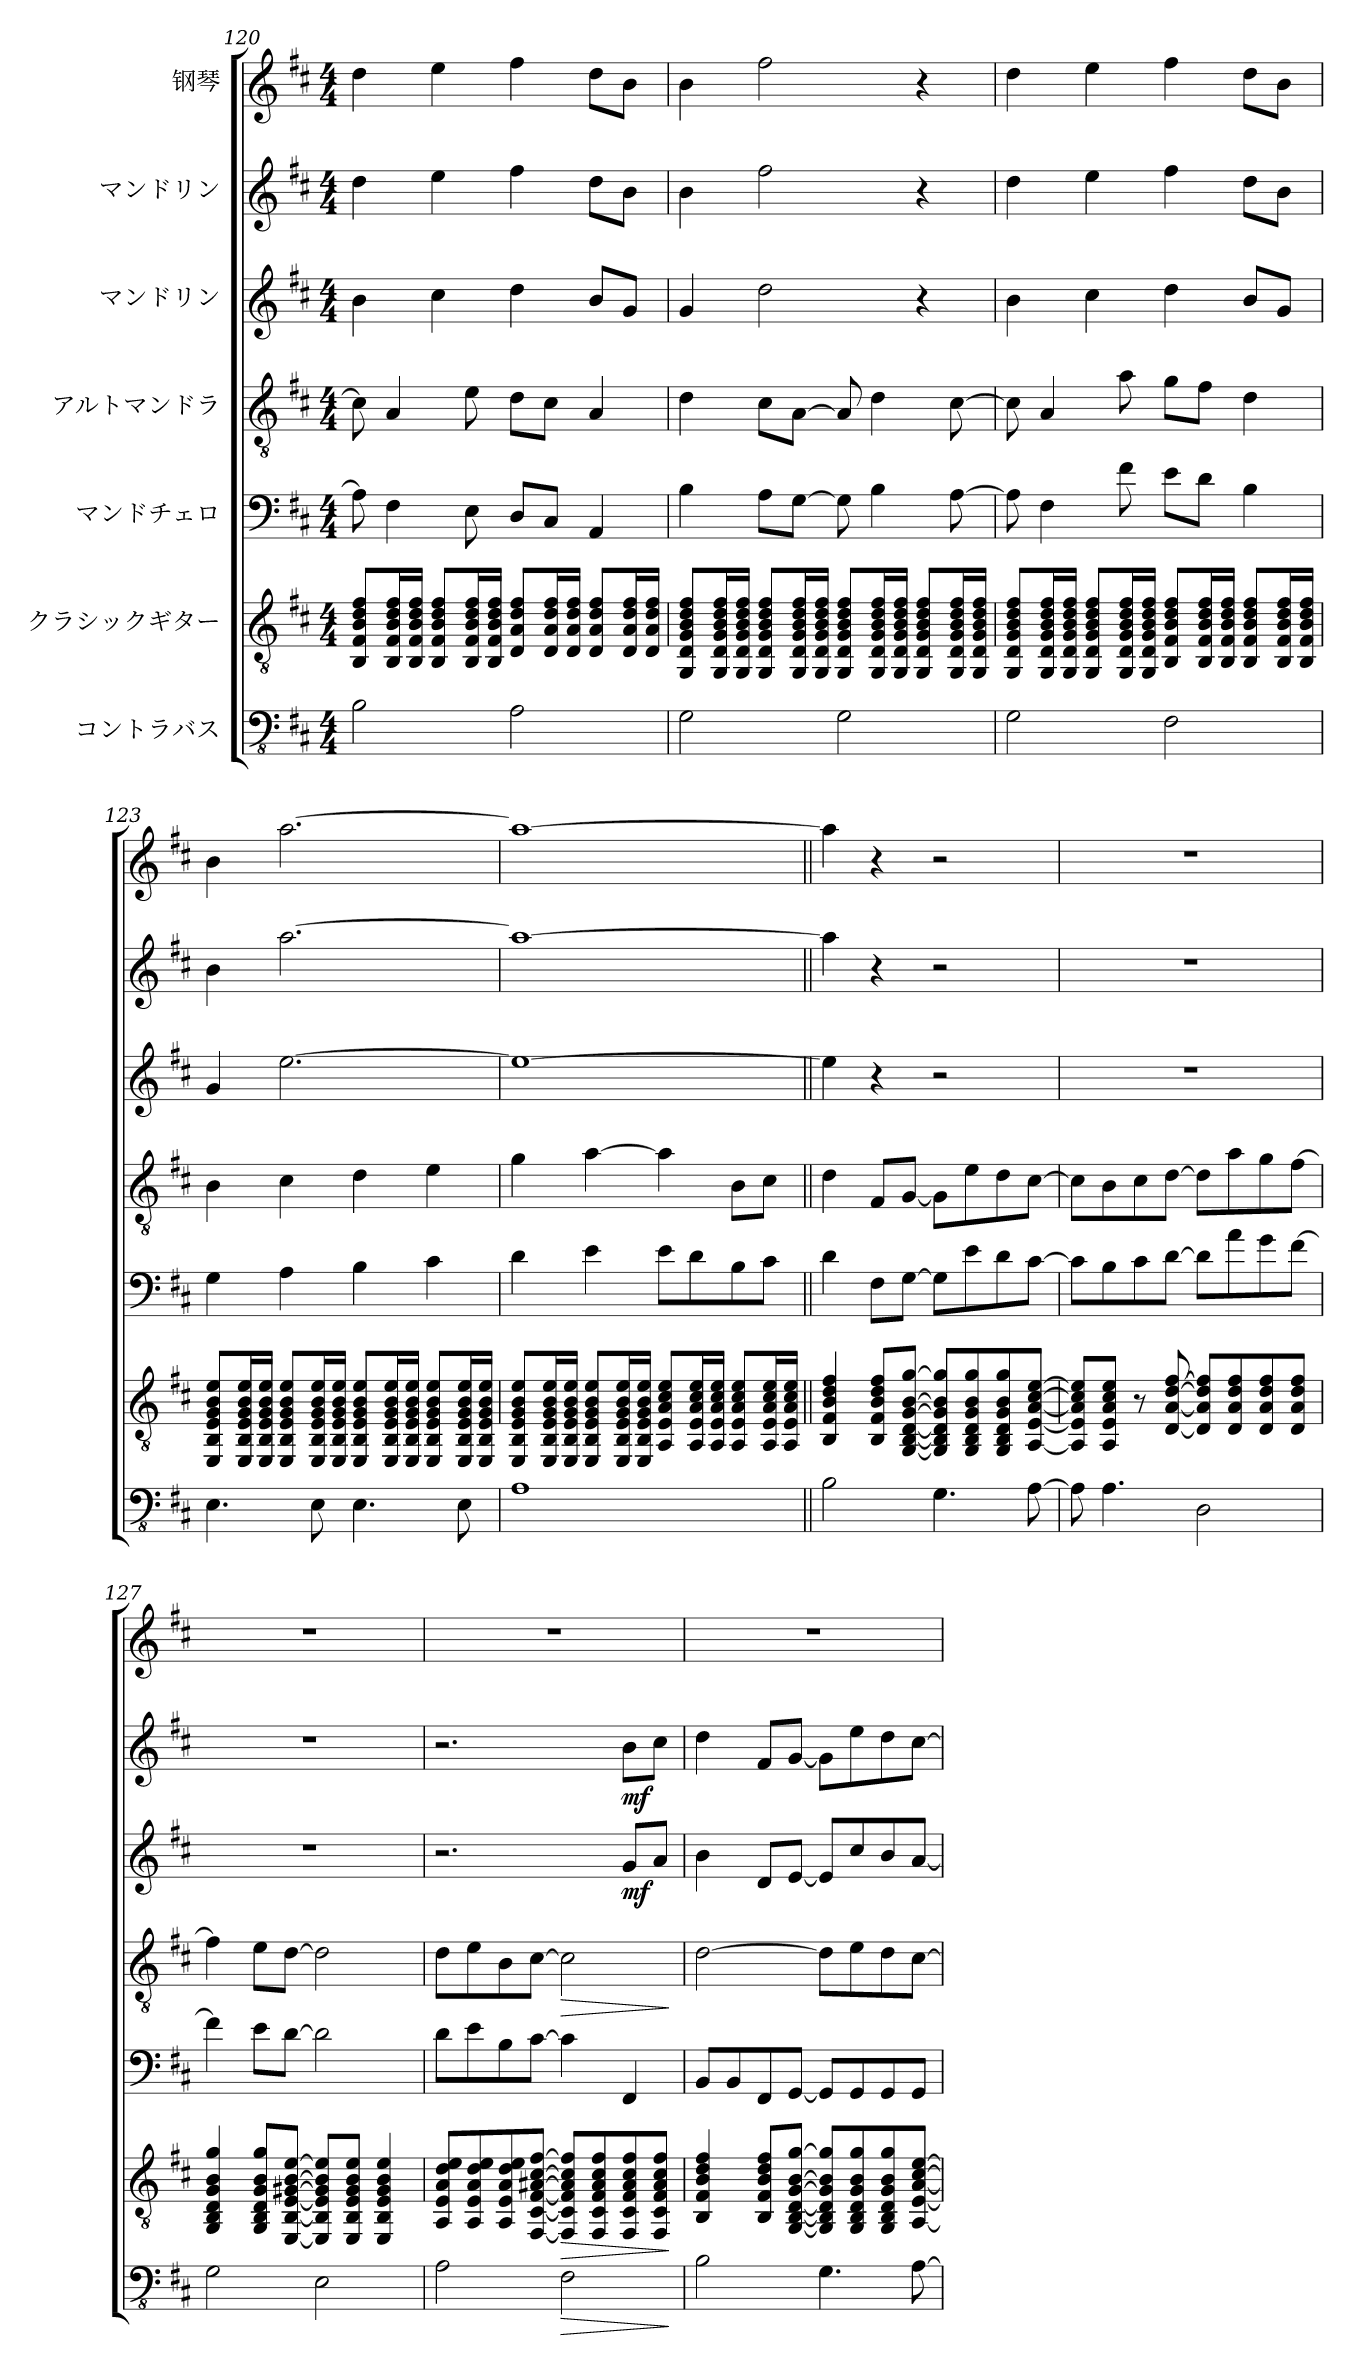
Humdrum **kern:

**kern	**dynam	**kern	**dynam	**kern	**kern	**dynam	**kern	**dynam	**kern	**dynam	**kern
*part7	*part7	*part6	*part6	*part5	*part4	*part4	*part3	*part3	*part2	*part2	*part1
*staff7	*staff7	*staff6	*staff6	*staff5	*staff4	*staff4	*staff3	*staff3	*staff2	*staff2	*staff1
*I"コントラバス	*	*I"クラシックギター	*	*I"マンドチェロ	*I"アルトマンドラ	*	*I"マンドリン	*	*I"マンドリン	*	*I"钢琴
*clefFv4	*	*clefGv2	*	*clefF4	*clefGv2	*	*clefG2	*	*clefG2	*	*clefG2
*k[f#c#]	*	*k[f#c#]	*	*k[f#c#]	*k[f#c#]	*	*k[f#c#]	*	*k[f#c#]	*	*k[f#c#]
*M4/4	*	*M4/4	*	*M4/4	*M4/4	*	*M4/4	*	*M4/4	*	*M4/4
=120	=120	=120	=120	=120	=120	=120	=120	=120	=120	=120	=120
2BB	.	8BB 8F# 8B 8d 8f#L	.	8A]	8c#]	.	4b	.	4dd	.	4dd
.	.	16BB 16F# 16B 16d 16f#L	.	4F#	4A	.	.	.	.	.	.
.	.	16BB 16F# 16B 16d 16f#JJ	.	.	.	.	.	.	.	.	.
.	.	8BB 8F# 8B 8d 8f#L	.	.	.	.	4cc#	.	4ee	.	4ee
.	.	16BB 16F# 16B 16d 16f#L	.	8E	8e	.	.	.	.	.	.
.	.	16BB 16F# 16B 16d 16f#JJ	.	.	.	.	.	.	.	.	.
2AA	.	8D 8A 8d 8f#L	.	8DL	8dL	.	4dd	.	4ff#	.	4ff#
.	.	16D 16A 16d 16f#L	.	8C#J	8c#J	.	.	.	.	.	.
.	.	16D 16A 16d 16f#JJ	.	.	.	.	.	.	.	.	.
.	.	8D 8A 8d 8f#L	.	4AA	4A	.	8bL	.	8ddL	.	8ddL
.	.	16D 16A 16d 16f#L	.	.	.	.	8gJ	.	8bJ	.	8bJ
.	.	16D 16A 16d 16f#JJ	.	.	.	.	.	.	.	.	.
=121	=121	=121	=121	=121	=121	=121	=121	=121	=121	=121	=121
2GG	.	8GG 8D 8G 8B 8d 8f#L	.	4B	4d	.	4g	.	4b	.	4b
.	.	16GG 16D 16G 16B 16d 16f#L	.	.	.	.	.	.	.	.	.
.	.	16GG 16D 16G 16B 16d 16f#JJ	.	.	.	.	.	.	.	.	.
.	.	8GG 8D 8G 8B 8d 8f#L	.	8AL	8c#L	.	2dd	.	2ff#	.	2ff#
.	.	16GG 16D 16G 16B 16d 16f#L	.	[8GJ	[8AJ	.	.	.	.	.	.
.	.	16GG 16D 16G 16B 16d 16f#JJ	.	.	.	.	.	.	.	.	.
2GG	.	8GG 8D 8G 8B 8d 8f#L	.	8G]	8A]	.	.	.	.	.	.
.	.	16GG 16D 16G 16B 16d 16f#L	.	4B	4d	.	.	.	.	.	.
.	.	16GG 16D 16G 16B 16d 16f#JJ	.	.	.	.	.	.	.	.	.
.	.	8GG 8D 8G 8B 8d 8f#L	.	.	.	.	4r	.	4r	.	4r
.	.	16GG 16D 16G 16B 16d 16f#L	.	[8A	[8c#	.	.	.	.	.	.
.	.	16GG 16D 16G 16B 16d 16f#JJ	.	.	.	.	.	.	.	.	.
=122	=122	=122	=122	=122	=122	=122	=122	=122	=122	=122	=122
2GG	.	8GG 8D 8G 8B 8d 8f#L	.	8A]	8c#]	.	4b	.	4dd	.	4dd
.	.	16GG 16D 16G 16B 16d 16f#L	.	4F#	4A	.	.	.	.	.	.
.	.	16GG 16D 16G 16B 16d 16f#JJ	.	.	.	.	.	.	.	.	.
.	.	8GG 8D 8G 8B 8d 8f#L	.	.	.	.	4cc#	.	4ee	.	4ee
.	.	16GG 16D 16G 16B 16d 16f#L	.	8f#	8a	.	.	.	.	.	.
.	.	16GG 16D 16G 16B 16d 16f#JJ	.	.	.	.	.	.	.	.	.
2FF#	.	8BB 8F# 8B 8d 8f#L	.	8eL	8gL	.	4dd	.	4ff#	.	4ff#
.	.	16BB 16F# 16B 16d 16f#L	.	8dJ	8f#J	.	.	.	.	.	.
.	.	16BB 16F# 16B 16d 16f#JJ	.	.	.	.	.	.	.	.	.
.	.	8BB 8F# 8B 8d 8f#L	.	4B	4d	.	8bL	.	8ddL	.	8ddL
.	.	16BB 16F# 16B 16d 16f#L	.	.	.	.	8gJ	.	8bJ	.	8bJ
.	.	16BB 16F# 16B 16d 16f#JJ	.	.	.	.	.	.	.	.	.
=123	=123	=123	=123	=123	=123	=123	=123	=123	=123	=123	=123
4.EE	.	8EE 8BB 8E 8G 8B 8eL	.	4G	4B	.	4g	.	4b	.	4b
.	.	16EE 16BB 16E 16G 16B 16eL	.	.	.	.	.	.	.	.	.
.	.	16EE 16BB 16E 16G 16B 16eJJ	.	.	.	.	.	.	.	.	.
.	.	8EE 8BB 8E 8G 8B 8eL	.	4A	4c#	.	[2.ee	.	[2.aa	.	[2.aa
8EE	.	16EE 16BB 16E 16G 16B 16eL	.	.	.	.	.	.	.	.	.
.	.	16EE 16BB 16E 16G 16B 16eJJ	.	.	.	.	.	.	.	.	.
4.EE	.	8EE 8BB 8E 8G 8B 8eL	.	4B	4d	.	.	.	.	.	.
.	.	16EE 16BB 16E 16G 16B 16eL	.	.	.	.	.	.	.	.	.
.	.	16EE 16BB 16E 16G 16B 16eJJ	.	.	.	.	.	.	.	.	.
.	.	8EE 8BB 8E 8G 8B 8eL	.	4c#	4e	.	.	.	.	.	.
8EE	.	16EE 16BB 16E 16G 16B 16eL	.	.	.	.	.	.	.	.	.
.	.	16EE 16BB 16E 16G 16B 16eJJ	.	.	.	.	.	.	.	.	.
=124	=124	=124	=124	=124	=124	=124	=124	=124	=124	=124	=124
1AA	.	8EE 8BB 8E 8G 8B 8eL	.	4d	4g	.	1ee_	.	1aa_	.	1aa_
.	.	16EE 16BB 16E 16G 16B 16eL	.	.	.	.	.	.	.	.	.
.	.	16EE 16BB 16E 16G 16B 16eJJ	.	.	.	.	.	.	.	.	.
.	.	8EE 8BB 8E 8G 8B 8eL	.	4e	[4a	.	.	.	.	.	.
.	.	16EE 16BB 16E 16G 16B 16eL	.	.	.	.	.	.	.	.	.
.	.	16EE 16BB 16E 16G 16B 16eJJ	.	.	.	.	.	.	.	.	.
.	.	8AA 8E 8A 8c# 8eL	.	8eL	4a]	.	.	.	.	.	.
.	.	16AA 16E 16A 16c# 16eL	.	8d	.	.	.	.	.	.	.
.	.	16AA 16E 16A 16c# 16eJJ	.	.	.	.	.	.	.	.	.
.	.	8AA 8E 8A 8c# 8eL	.	8B	8BL	.	.	.	.	.	.
.	.	16AA 16E 16A 16c# 16eL	.	8c#J	8c#J	.	.	.	.	.	.
.	.	16AA 16E 16A 16c# 16eJJ	.	.	.	.	.	.	.	.	.
=125||	=125||	=125||	=125||	=125||	=125||	=125||	=125||	=125||	=125||	=125||	=125||
2BB	.	4BB 4F# 4B 4d 4f#	.	4d	4d	.	4ee]	.	4aa]	.	4aa]
.	.	8BB 8F# 8B 8d 8f#L	.	8F#L	8F#L	.	4r	.	4r	.	4r
.	.	[8GG [8BB [8D [8G [8B [8gJ	.	[8GJ	[8GJ	.	.	.	.	.	.
4.GG	.	8GG] 8BB] 8D] 8G] 8B] 8g]L	.	8GL]	8GL]	.	2r	.	2r	.	2r
.	.	8GG 8BB 8D 8G 8B 8g	.	8e	8e	.	.	.	.	.	.
.	.	8GG 8BB 8D 8G 8B 8g	.	8d	8d	.	.	.	.	.	.
[8AA	.	[8AA [8E [8A [8c# [8eJ	.	[8c#J	[8c#J	.	.	.	.	.	.
=126	=126	=126	=126	=126	=126	=126	=126	=126	=126	=126	=126
8AA]	.	8AA] 8E] 8A] 8c#] 8e]L	.	8c#L]	8c#L]	.	1r	.	1r	.	1r
4.AA	.	8AA 8E 8A 8c# 8eJ	.	8B	8B	.	.	.	.	.	.
.	.	8r	.	8c#	8c#	.	.	.	.	.	.
.	.	[8D [8A [8d [8f#	.	[8dJ	[8dJ	.	.	.	.	.	.
2DD	.	8D] 8A] 8d] 8f#]L	.	8dL]	8dL]	.	.	.	.	.	.
.	.	8D 8A 8d 8f#	.	8a	8a	.	.	.	.	.	.
.	.	8D 8A 8d 8f#	.	8g	8g	.	.	.	.	.	.
.	.	8D 8A 8d 8f#J	.	[8f#J	[8f#J	.	.	.	.	.	.
=127	=127	=127	=127	=127	=127	=127	=127	=127	=127	=127	=127
2GG	.	4GG 4BB 4D 4G 4B 4g	.	4f#]	4f#]	.	1r	.	1r	.	1r
.	.	8GG 8BB 8D 8G 8B 8gL	.	8eL	8eL	.	.	.	.	.	.
.	.	[8EE [8BB [8E [8G#X [8B [8eJ	.	[8dJ	[8dJ	.	.	.	.	.	.
2EE	.	8EE] 8BB] 8E] 8G#] 8B] 8e]L	.	2d]	2d]	.	.	.	.	.	.
.	.	8EE 8BB 8E 8G# 8B 8eJ	.	.	.	.	.	.	.	.	.
.	.	4EE 4BB 4E 4G# 4B 4e	.	.	.	.	.	.	.	.	.
=128	=128	=128	=128	=128	=128	=128	=128	=128	=128	=128	=128
2AA	.	8AA 8E 8A 8d 8eL	.	8dL	8dL	.	2.r	.	2.r	.	1r
.	.	8AA 8E 8A 8d 8e	.	8e	8e	.	.	.	.	.	.
.	.	8AA 8E 8A 8d 8e	.	8B	8B	.	.	.	.	.	.
.	.	[8FF# [8C# [8F# [8A#X [8c# [8f#J	.	[8c#J	[8c#J	.	.	.	.	.	.
!	!LO:HP:b	!	!LO:HP:b	!	!	!LO:HP:b	!	!	!	!	!
2FF#	>	8FF#] 8C#] 8F#] 8A#] 8c#] 8f#]L	>	4c#]	2c#]	>	.	.	.	.	.
.	.	8FF# 8C# 8F# 8A# 8c# 8f#	.	.	.	.	.	.	.	.	.
.	.	8FF# 8C# 8F# 8A# 8c# 8f#	.	4FF#	.	.	8gL	mf	8bL	mf	.
.	.	8FF# 8C# 8F# 8A# 8c# 8f#J	.	.	.	.	8aJ	.	8cc#J	.	.
.	]	.	]	.	.	]	.	.	.	.	.
=129	=129	=129	=129	=129	=129	=129	=129	=129	=129	=129	=129
2BB	.	4BB 4F# 4B 4d 4f#	.	8BBL	[2d	.	4b	.	4dd	.	1r
.	.	.	.	8BB	.	.	.	.	.	.	.
.	.	8BB 8F# 8B 8d 8f#L	.	8FF#	.	.	8dL	.	8f#L	.	.
.	.	[8GG [8BB [8D [8G [8B [8gJ	.	[8GGJ	.	.	[8eJ	.	[8gJ	.	.
4.GG	.	8GG] 8BB] 8D] 8G] 8B] 8g]L	.	8GGL]	8dL]	.	8eL]	.	8gL]	.	.
.	.	8GG 8BB 8D 8G 8B 8g	.	8GG	8e	.	8cc#	.	8ee	.	.
.	.	8GG 8BB 8D 8G 8B 8g	.	8GG	8d	.	8b	.	8dd	.	.
[8AA	.	[8AA [8E [8A [8c# [8eJ	.	8GGJ	[8c#J	.	[8aJ	.	[8cc#J	.	.
=	=	=	=	=	=	=	=	=	=	=	=
*-	*-	*-	*-	*-	*-	*-	*-	*-	*-	*-	*-
